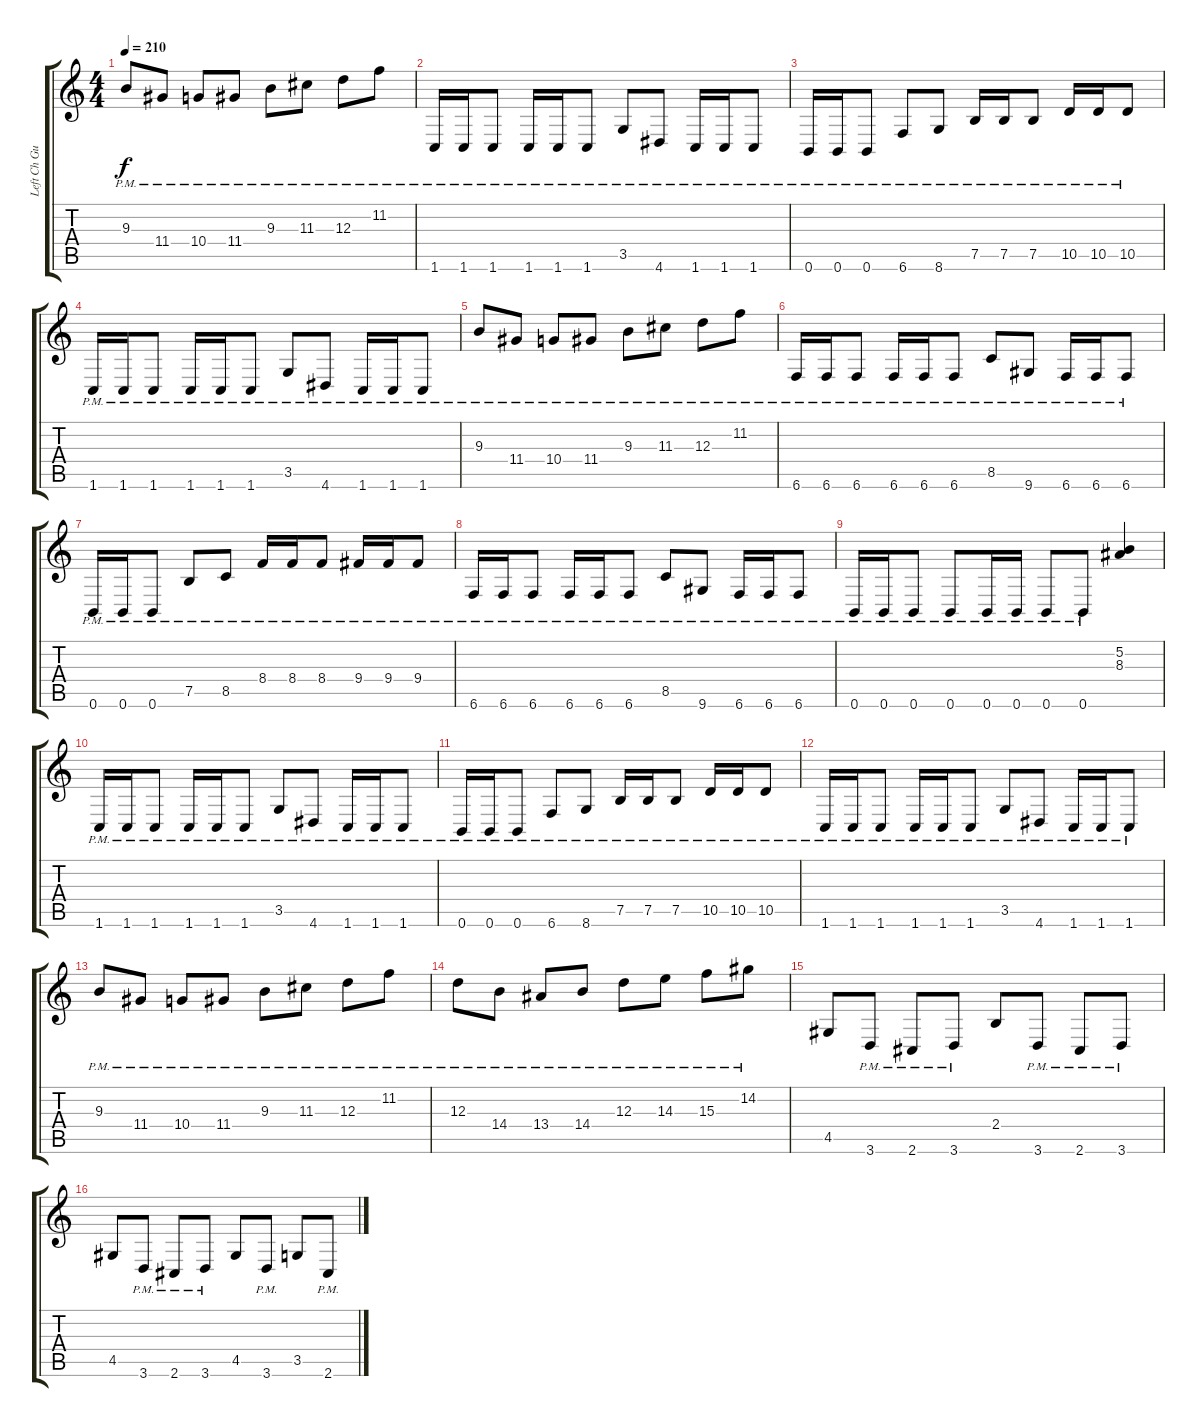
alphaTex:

\track ("Left Ch Guitar" "Left Ch Gu") {instrument overdrivenguitar}
\staff {score tabs}
\tuning (B3 Gb3 D3 A2 E2 B1) {hide}
\ts (4 4)
\tempo 210
\clef g2
\ks c
9.3{pm}.8{dy f} 11.4{pm}.8 10.4{pm}.8 11.4{pm}.8 9.3{pm}.8 11.3{pm}.8 12.3{pm}.8 11.2{pm}.8 |
1.6{pm}.16 1.6{pm}.16 1.6{pm}.8 1.6{pm}.16 1.6{pm}.16 1.6{pm}.8 3.5{pm}.8 4.6{pm}.8 1.6{pm}.16 1.6{pm}.16 1.6{pm}.8 |
0.6{pm}.16 0.6{pm}.16 0.6{pm}.8 6.6{pm}.8 8.6{pm}.8 7.5{pm}.16 7.5{pm}.16 7.5{pm}.8 10.5{pm}.16 10.5{pm}.16 10.5{pm}.8 |
1.6{pm}.16 1.6{pm}.16 1.6{pm}.8 1.6{pm}.16 1.6{pm}.16 1.6{pm}.8 3.5{pm}.8 4.6{pm}.8 1.6{pm}.16 1.6{pm}.16 1.6{pm}.8 |
9.3{pm}.8 11.4{pm}.8 10.4{pm}.8 11.4{pm}.8 9.3{pm}.8 11.3{pm}.8 12.3{pm}.8 11.2{pm}.8 |
6.6{pm}.16 6.6{pm}.16 6.6{pm}.8 6.6{pm}.16 6.6{pm}.16 6.6{pm}.8 8.5{pm}.8 9.6{pm}.8 6.6{pm}.16 6.6{pm}.16 6.6{pm}.8 |
0.6{pm}.16 0.6{pm}.16 0.6{pm}.8 7.5{pm}.8 8.5{pm}.8 8.4{pm}.16 8.4{pm}.16 8.4{pm}.8 9.4{pm}.16 9.4{pm}.16 9.4{pm}.8 |
6.6{pm}.16 6.6{pm}.16 6.6{pm}.8 6.6{pm}.16 6.6{pm}.16 6.6{pm}.8 8.5{pm}.8 9.6{pm}.8 6.6{pm}.16 6.6{pm}.16 6.6{pm}.8 |
0.6{pm}.16 0.6{pm}.16 0.6{pm}.8 0.6{pm}.8 0.6{pm}.16 0.6{pm}.16 0.6{pm}.8 0.6{pm}.8 (5.2 8.3).4 |
1.6{pm}.16 1.6{pm}.16 1.6{pm}.8 1.6{pm}.16 1.6{pm}.16 1.6{pm}.8 3.5{pm}.8 4.6{pm}.8 1.6{pm}.16 1.6{pm}.16 1.6{pm}.8 |
0.6{pm}.16 0.6{pm}.16 0.6{pm}.8 6.6{pm}.8 8.6{pm}.8 7.5{pm}.16 7.5{pm}.16 7.5{pm}.8 10.5{pm}.16 10.5{pm}.16 10.5{pm}.8 |
1.6{pm}.16 1.6{pm}.16 1.6{pm}.8 1.6{pm}.16 1.6{pm}.16 1.6{pm}.8 3.5{pm}.8 4.6{pm}.8 1.6{pm}.16 1.6{pm}.16 1.6{pm}.8 |
9.3{pm}.8 11.4{pm}.8 10.4{pm}.8 11.4{pm}.8 9.3{pm}.8 11.3{pm}.8 12.3{pm}.8 11.2{pm}.8 |
12.3{pm}.8 14.4{pm}.8 13.4{pm}.8 14.4{pm}.8 12.3{pm}.8 14.3{pm}.8 15.3{pm}.8 14.2{pm}.8 |
4.5.8 3.6{pm}.8 2.6{pm}.8 3.6{pm}.8 2.4.8 3.6{pm}.8 2.6{pm}.8 3.6{pm}.8 |
4.5.8 3.6{pm}.8 2.6{pm}.8 3.6{pm}.8 4.5.8 3.6{pm}.8 3.5.8 2.6{pm}.8
